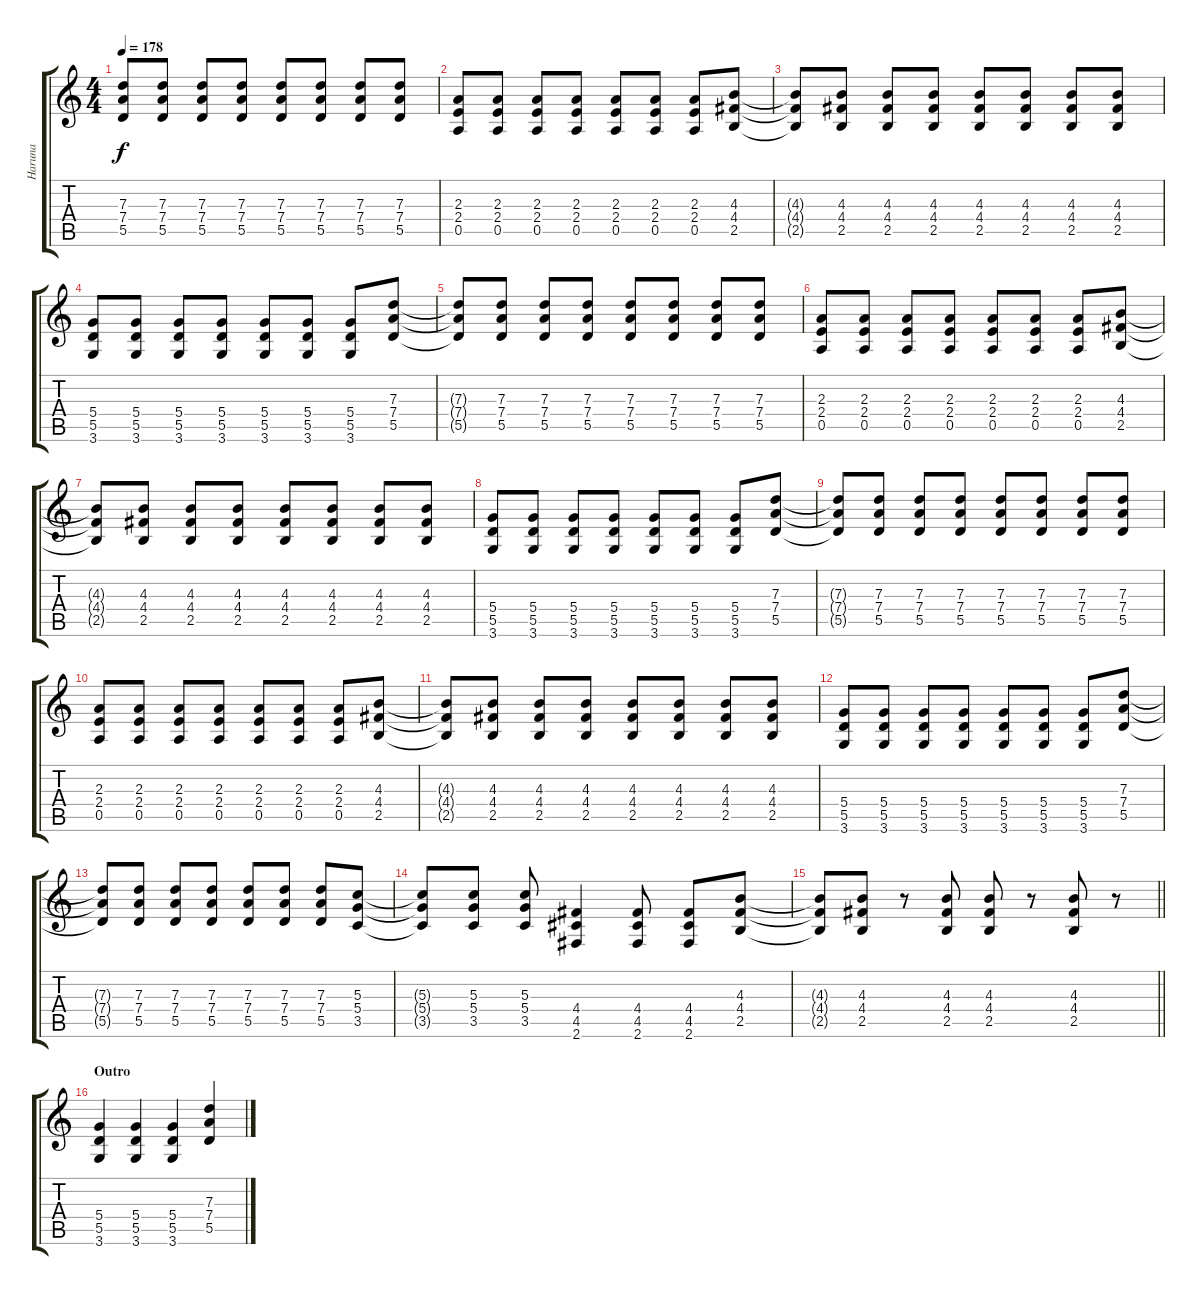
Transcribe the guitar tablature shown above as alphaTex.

\track ("Haruna" "Haruna") {instrument distortionguitar}
\staff {score tabs}
\tuning (E4 B3 G3 D3 A2 E2) {hide}
\ts (4 4)
\tempo 178
\clef g2
\ks c
(7.3{t} 7.4{t} 5.5{t}).8{dy f} (7.3 7.4 5.5).8 (7.3 7.4 5.5).8 (7.3 7.4 5.5).8 (7.3 7.4 5.5).8 (7.3 7.4 5.5).8 (7.3 7.4 5.5).8 (7.3 7.4 5.5).8 |
(2.3 2.4 0.5).8 (2.3 2.4 0.5).8 (2.3 2.4 0.5).8 (2.3 2.4 0.5).8 (2.3 2.4 0.5).8 (2.3 2.4 0.5).8 (2.3 2.4 0.5).8 (4.3 4.4 2.5).8 |
(4.3{t} 4.4{t} 2.5{t}).8 (4.3 4.4 2.5).8 (4.3 4.4 2.5).8 (4.3 4.4 2.5).8 (4.3 4.4 2.5).8 (4.3 4.4 2.5).8 (4.3 4.4 2.5).8 (4.3 4.4 2.5).8 |
(5.4 5.5 3.6).8 (5.4 5.5 3.6).8 (5.4 5.5 3.6).8 (5.4 5.5 3.6).8 (5.4 5.5 3.6).8 (5.4 5.5 3.6).8 (5.4 5.5 3.6).8 (7.3 7.4 5.5).8 |
(7.3{t} 7.4{t} 5.5{t}).8 (7.3 7.4 5.5).8 (7.3 7.4 5.5).8 (7.3 7.4 5.5).8 (7.3 7.4 5.5).8 (7.3 7.4 5.5).8 (7.3 7.4 5.5).8 (7.3 7.4 5.5).8 |
(2.3 2.4 0.5).8 (2.3 2.4 0.5).8 (2.3 2.4 0.5).8 (2.3 2.4 0.5).8 (2.3 2.4 0.5).8 (2.3 2.4 0.5).8 (2.3 2.4 0.5).8 (4.3 4.4 2.5).8 |
(4.3{t} 4.4{t} 2.5{t}).8 (4.3 4.4 2.5).8 (4.3 4.4 2.5).8 (4.3 4.4 2.5).8 (4.3 4.4 2.5).8 (4.3 4.4 2.5).8 (4.3 4.4 2.5).8 (4.3 4.4 2.5).8 |
(5.4 5.5 3.6).8 (5.4 5.5 3.6).8 (5.4 5.5 3.6).8 (5.4 5.5 3.6).8 (5.4 5.5 3.6).8 (5.4 5.5 3.6).8 (5.4 5.5 3.6).8 (7.3 7.4 5.5).8 |
(7.3{t} 7.4{t} 5.5{t}).8 (7.3 7.4 5.5).8 (7.3 7.4 5.5).8 (7.3 7.4 5.5).8 (7.3 7.4 5.5).8 (7.3 7.4 5.5).8 (7.3 7.4 5.5).8 (7.3 7.4 5.5).8 |
(2.3 2.4 0.5).8 (2.3 2.4 0.5).8 (2.3 2.4 0.5).8 (2.3 2.4 0.5).8 (2.3 2.4 0.5).8 (2.3 2.4 0.5).8 (2.3 2.4 0.5).8 (4.3 4.4 2.5).8 |
(4.3{t} 4.4{t} 2.5{t}).8 (4.3 4.4 2.5).8 (4.3 4.4 2.5).8 (4.3 4.4 2.5).8 (4.3 4.4 2.5).8 (4.3 4.4 2.5).8 (4.3 4.4 2.5).8 (4.3 4.4 2.5).8 |
(5.4 5.5 3.6).8 (5.4 5.5 3.6).8 (5.4 5.5 3.6).8 (5.4 5.5 3.6).8 (5.4 5.5 3.6).8 (5.4 5.5 3.6).8 (5.4 5.5 3.6).8 (7.3 7.4 5.5).8 |
(7.3{t} 7.4{t} 5.5{t}).8 (7.3 7.4 5.5).8 (7.3 7.4 5.5).8 (7.3 7.4 5.5).8 (7.3 7.4 5.5).8 (7.3 7.4 5.5).8 (7.3 7.4 5.5).8 (5.3 5.4 3.5).8 |
(5.3{t} 5.4{t} 3.5{t}).8 (5.3 5.4 3.5).8 (5.3 5.4 3.5).8 (4.4 4.5 2.6).4 (4.4 4.5 2.6).8 (4.4 4.5 2.6).8 (4.3 4.4 2.5).8 |
\barLineRight lightlight
(4.3{t} 4.4{t} 2.5{t}).8 (4.3 4.4 2.5).8 r.8 (4.3 4.4 2.5).8 (4.3 4.4 2.5).8 r.8 (4.3 4.4 2.5).8 r.8 |
\section ("" "Outro")
(5.4 5.5 3.6).4 (5.4 5.5 3.6).4 (5.4 5.5 3.6).4 (7.3 7.4 5.5).4
